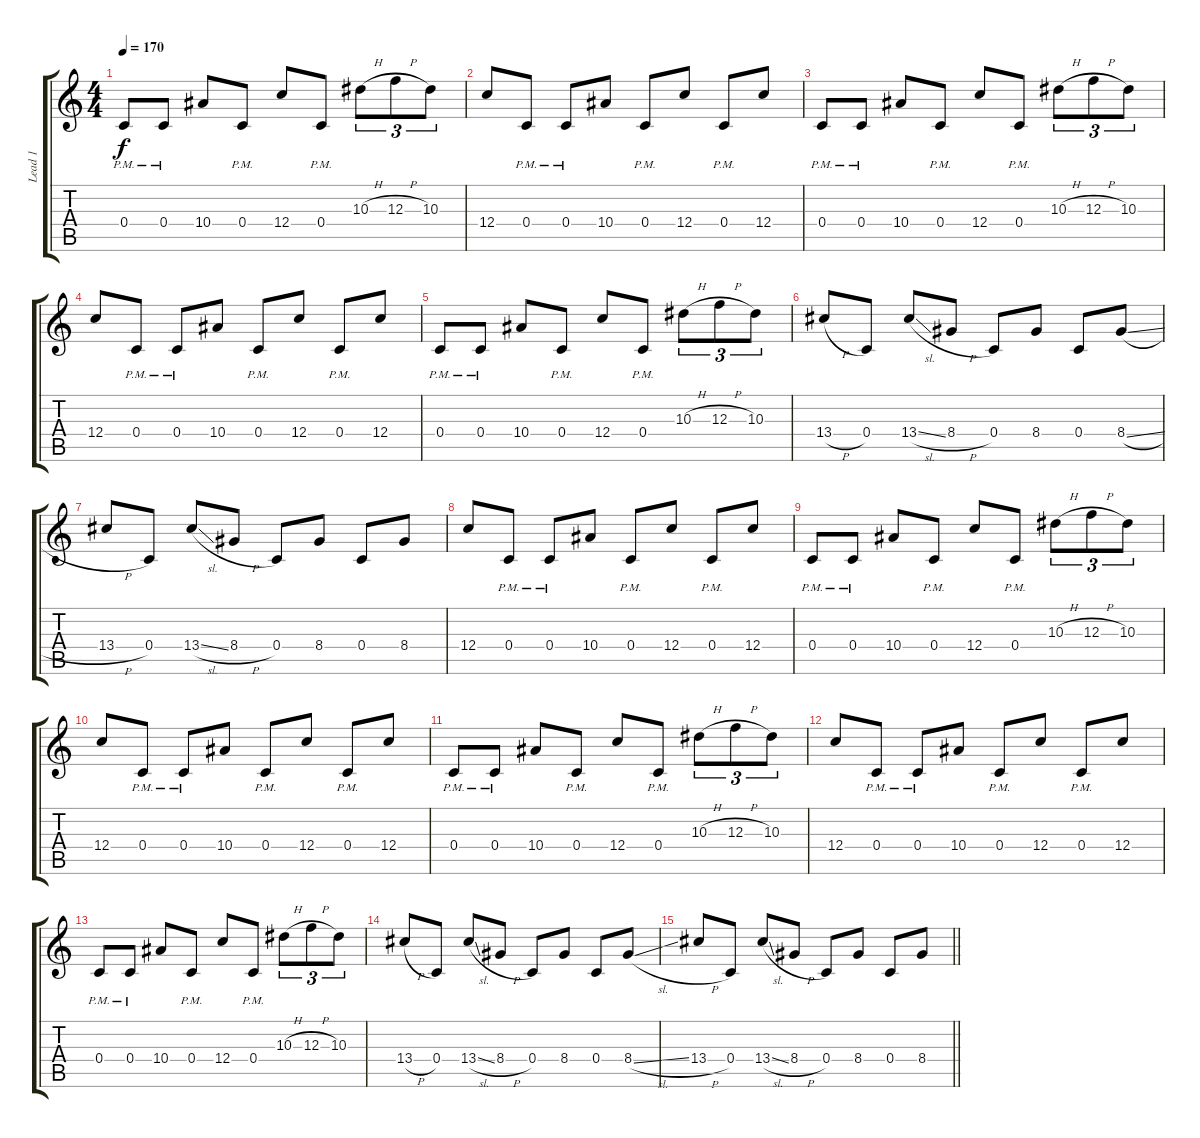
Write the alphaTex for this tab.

\track ("Lead 1" "Lead 1") {instrument distortionguitar}
\staff {score tabs}
\tuning (D4 A3 F3 C3 G2 C2) {hide}
\ts (4 4)
\tempo 170
\clef g2
\ks c
0.4{pm}.8{dy f} 0.4{pm}.8 10.4.8 0.4{pm}.8 12.4.8 0.4{pm}.8 10.3{h}.8{tu (3 2)} 12.3{h}.8{tu (3 2)} 10.3.8{tu (3 2)} |
12.4.8 0.4{pm}.8 0.4{pm}.8 10.4.8 0.4{pm}.8 12.4.8 0.4{pm}.8 12.4.8 |
0.4{pm}.8 0.4{pm}.8 10.4.8 0.4{pm}.8 12.4.8 0.4{pm}.8 10.3{h}.8{tu (3 2)} 12.3{h}.8{tu (3 2)} 10.3.8{tu (3 2)} |
12.4.8 0.4{pm}.8 0.4{pm}.8 10.4.8 0.4{pm}.8 12.4.8 0.4{pm}.8 12.4.8 |
0.4{pm}.8 0.4{pm}.8 10.4.8 0.4{pm}.8 12.4.8 0.4{pm}.8 10.3{h}.8{tu (3 2)} 12.3{h}.8{tu (3 2)} 10.3.8{tu (3 2)} |
13.4{h}.8 0.4.8 13.4{sl}.8 8.4{h}.8 0.4.8 8.4.8 0.4.8 8.4{sl}.8 |
13.4{h}.8 0.4.8 13.4{sl}.8 8.4{h}.8 0.4.8 8.4.8 0.4.8 8.4.8 |
12.4.8 0.4{pm}.8 0.4{pm}.8 10.4.8 0.4{pm}.8 12.4.8 0.4{pm}.8 12.4.8 |
0.4{pm}.8 0.4{pm}.8 10.4.8 0.4{pm}.8 12.4.8 0.4{pm}.8 10.3{h}.8{tu (3 2)} 12.3{h}.8{tu (3 2)} 10.3.8{tu (3 2)} |
12.4.8 0.4{pm}.8 0.4{pm}.8 10.4.8 0.4{pm}.8 12.4.8 0.4{pm}.8 12.4.8 |
0.4{pm}.8 0.4{pm}.8 10.4.8 0.4{pm}.8 12.4.8 0.4{pm}.8 10.3{h}.8{tu (3 2)} 12.3{h}.8{tu (3 2)} 10.3.8{tu (3 2)} |
12.4.8 0.4{pm}.8 0.4{pm}.8 10.4.8 0.4{pm}.8 12.4.8 0.4{pm}.8 12.4.8 |
0.4{pm}.8 0.4{pm}.8 10.4.8 0.4{pm}.8 12.4.8 0.4{pm}.8 10.3{h}.8{tu (3 2)} 12.3{h}.8{tu (3 2)} 10.3.8{tu (3 2)} |
13.4{h}.8 0.4.8 13.4{sl}.8 8.4{h}.8 0.4.8 8.4.8 0.4.8 8.4{sl}.8 |
\barLineRight lightlight
13.4{h}.8 0.4.8 13.4{sl}.8 8.4{h}.8 0.4.8 8.4.8 0.4.8 8.4.8
